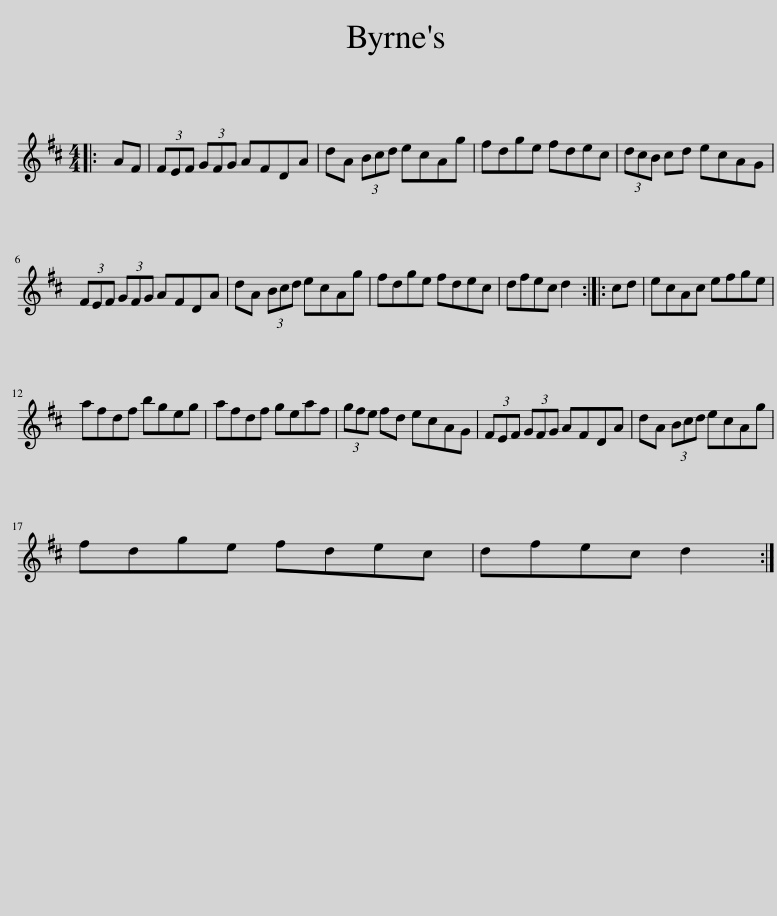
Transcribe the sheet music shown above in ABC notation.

X:1
L:1/8
M:4/4
I:linebreak $
K:D
V:1 treble
V:1
|: AF | (3FEF (3GFG AFDA | dA (3Bcd ecAg | fdge fdec | (3dcB cd ecAG |$ %5
 (3FEF (3GFG AFDA | dA (3Bcd ecAg | fdge fdec | dfec d2 :: cd | %10
 ecAc efge |$ afdf bgeg | afdf geaf | (3gfe fd ecAG | (3FEF (3GFG AFDA | %15
 dA (3Bcd ecAg |$ fdge fdec | dfec d2 :| %18
